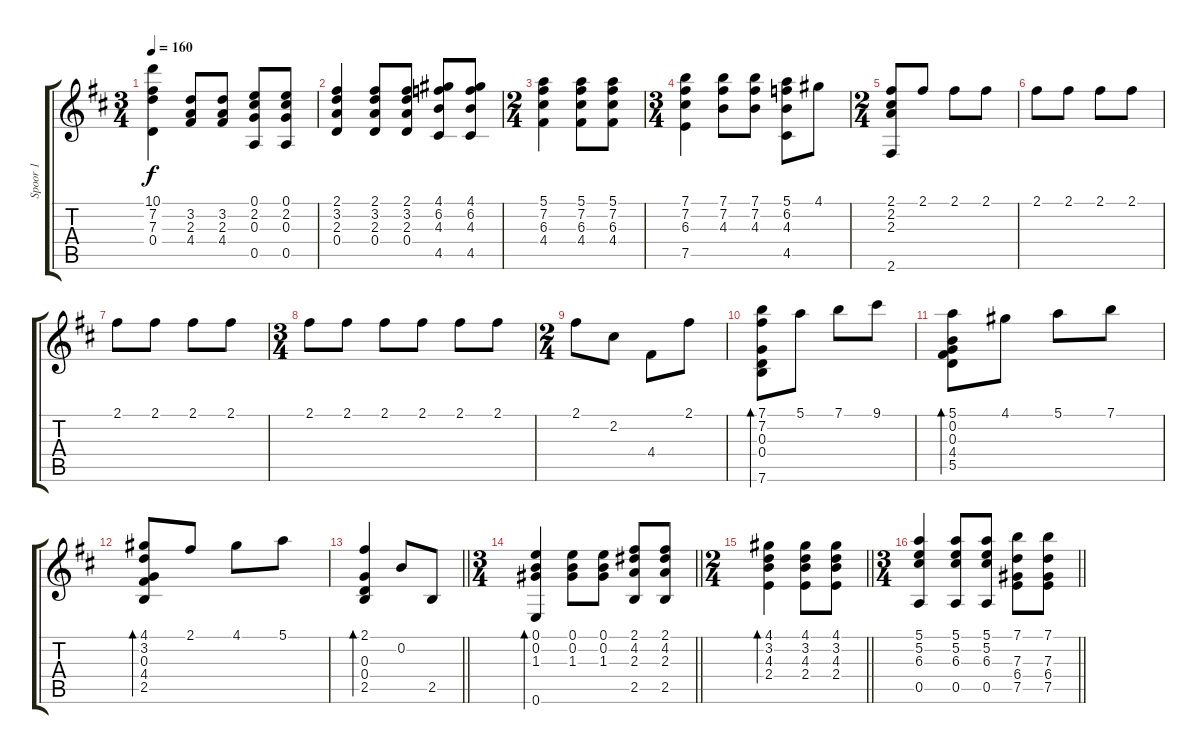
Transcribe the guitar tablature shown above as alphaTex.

\track ("Spoor 1" "Spoor 1") {instrument acousticguitarnylon}
\staff {score tabs}
\tuning (E4 B3 G3 D3 A2 E2) {hide}
\ts (3 4)
\tempo 160
\clef g2
\ks d
(10.1 7.2 7.3 0.4).4{dy f} (3.2 2.3 4.4).8 (3.2 2.3 4.4).8 (0.1 2.2 0.3 0.5).8 (0.1 2.2 0.3 0.5).8 |
(2.1 3.2 2.3 0.4).4 (2.1 3.2 2.3 0.4).8 (2.1 3.2 2.3 0.4).8 (4.1 6.2 4.3 4.5).8 (4.1 6.2 4.3 4.5).8 |
\ts (2 4)
(5.1 7.2 6.3 4.4).4 (5.1 7.2 6.3 4.4).8 (5.1 7.2 6.3 4.4).8 |
\ts (3 4)
(7.1 7.2 6.3 7.5).4 (7.1 7.2 4.3).8 (7.1 7.2 4.3).8 (5.1 6.2 4.3 4.5).8 4.1.8 |
\ts (2 4)
(2.1 2.2 2.3 2.6).8 2.1.8 2.1.8 2.1.8 |
2.1.8 2.1.8 2.1.8 2.1.8 |
2.1.8 2.1.8 2.1.8 2.1.8 |
\ts (3 4)
2.1.8 2.1.8 2.1.8 2.1.8 2.1.8 2.1.8 |
\ts (2 4)
2.1.8 2.2.8 4.4.8 2.1.8 |
(7.1 7.2 0.3 0.4 7.6).8{bd 60} 5.1.8 7.1.8 9.1.8 |
(5.1 0.2 0.3 4.4 5.5).8{bd 120} 4.1.8 5.1.8 7.1.8 |
(4.1 3.2 0.3 4.4 2.5).8{bd 120} 2.1.8 4.1.8 5.1.8 |
\barLineRight lightlight
(2.1 0.3 0.4 2.5).4{bd 120} 0.2.8 2.5.8 |
\ts (3 4)
\barLineRight lightlight
(0.1 0.2 1.3 0.6).4{bd 120} (0.1 0.2 1.3).8 (0.1 0.2 1.3).8 (2.1 4.2 2.3 2.5).8 (2.1 4.2 2.3 2.5).8 |
\ts (2 4)
\barLineRight lightlight
(4.1 3.2 4.3 2.4).4{bd 120} (4.1 3.2 4.3 2.4).8 (4.1 3.2 4.3 2.4).8 |
\ts (3 4)
\barLineRight lightlight
(5.1 5.2 6.3 0.5).4 (5.1 5.2 6.3 0.5).8 (5.1 5.2 6.3 0.5).8 (7.1 7.3 6.4 7.5).8 (7.1 7.3 6.4 7.5).8
